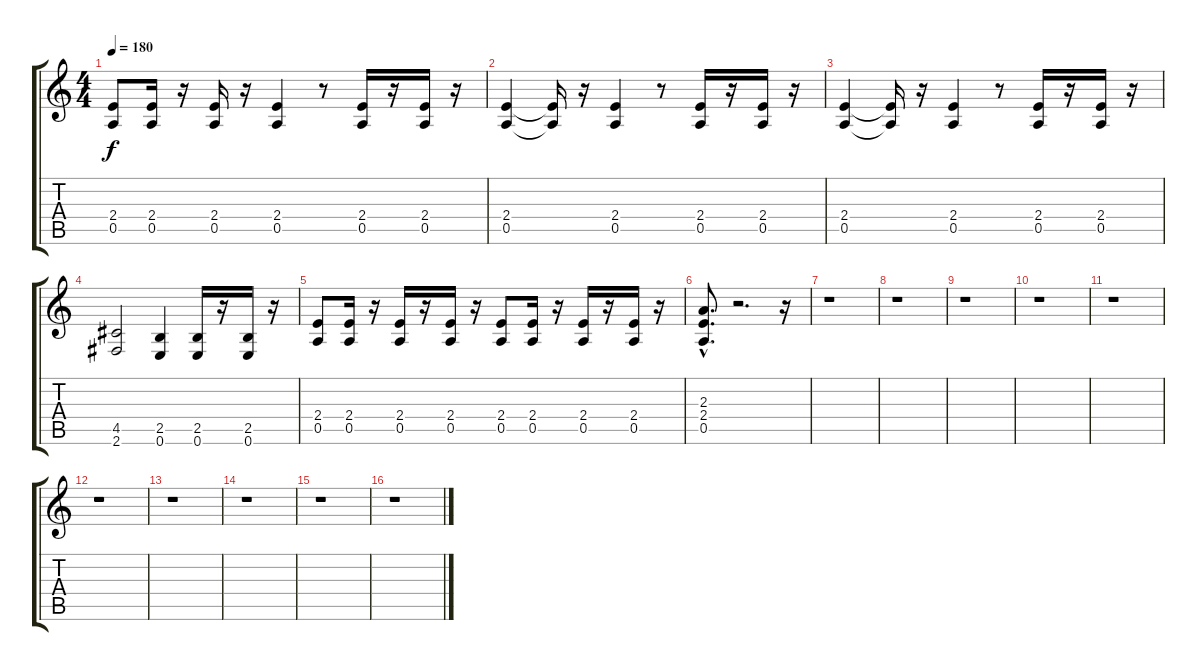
\track "" {instrument distortionguitar}
\staff {score tabs}
\tuning (E4 B3 G3 D3 A2 E2) {hide}
\ts (4 4)
\tempo 180
\clef g2
\ks c
(2.4 0.5).8{dy f} (2.4 0.5).16 r.16 (2.4 0.5).16 r.16 (2.4 0.5).4 r.8 (2.4 0.5).16 r.16 (2.4 0.5).16 r.16 |
(2.4 0.5).4 (2.4{t} 0.5{t}).16 r.16 (2.4 0.5).4 r.8 (2.4 0.5).16 r.16 (2.4 0.5).16 r.16 |
(2.4 0.5).4 (2.4{t} 0.5{t}).16 r.16 (2.4 0.5).4 r.8 (2.4 0.5).16 r.16 (2.4 0.5).16 r.16 |
(4.5 2.6).2 (2.5 0.6).4 (2.5 0.6).16 r.16 (2.5 0.6).16 r.16 |
(2.4 0.5).8 (2.4 0.5).16 r.16 (2.4 0.5).16 r.16 (2.4 0.5).16 r.16 (2.4 0.5).8 (2.4 0.5).16 r.16 (2.4 0.5).16 r.16 (2.4 0.5).16 r.16 |
(2.3{hac} 2.4{hac} 0.5{hac}).8{d} r.2{d} r.16 |
r.1 |
r.1 |
r.1 |
r.1 |
r.1 |
r.1 |
r.1 |
r.1 |
r.1 |
r.1
